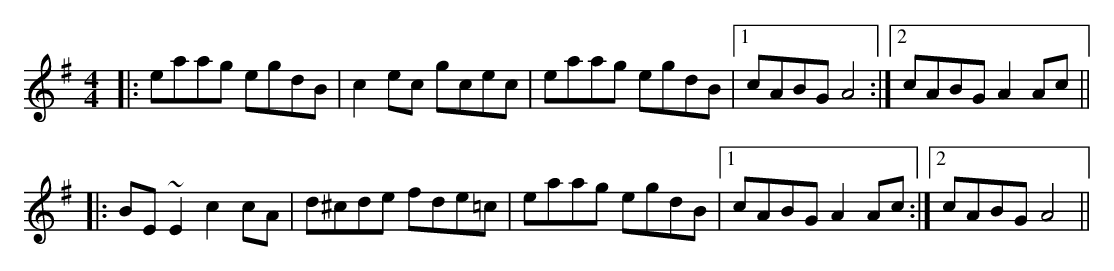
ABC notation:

X:1
M:4/4
K:G
|:eaag egdB|c2 ec gcec|eaag egdB|1 cABG A4:|2 cABG A2 Ac||
|:BE ~E2 c2 cA|d^cde fde=c|eaag egdB|1 cABG A2 Ac:|2 cABG A4||
